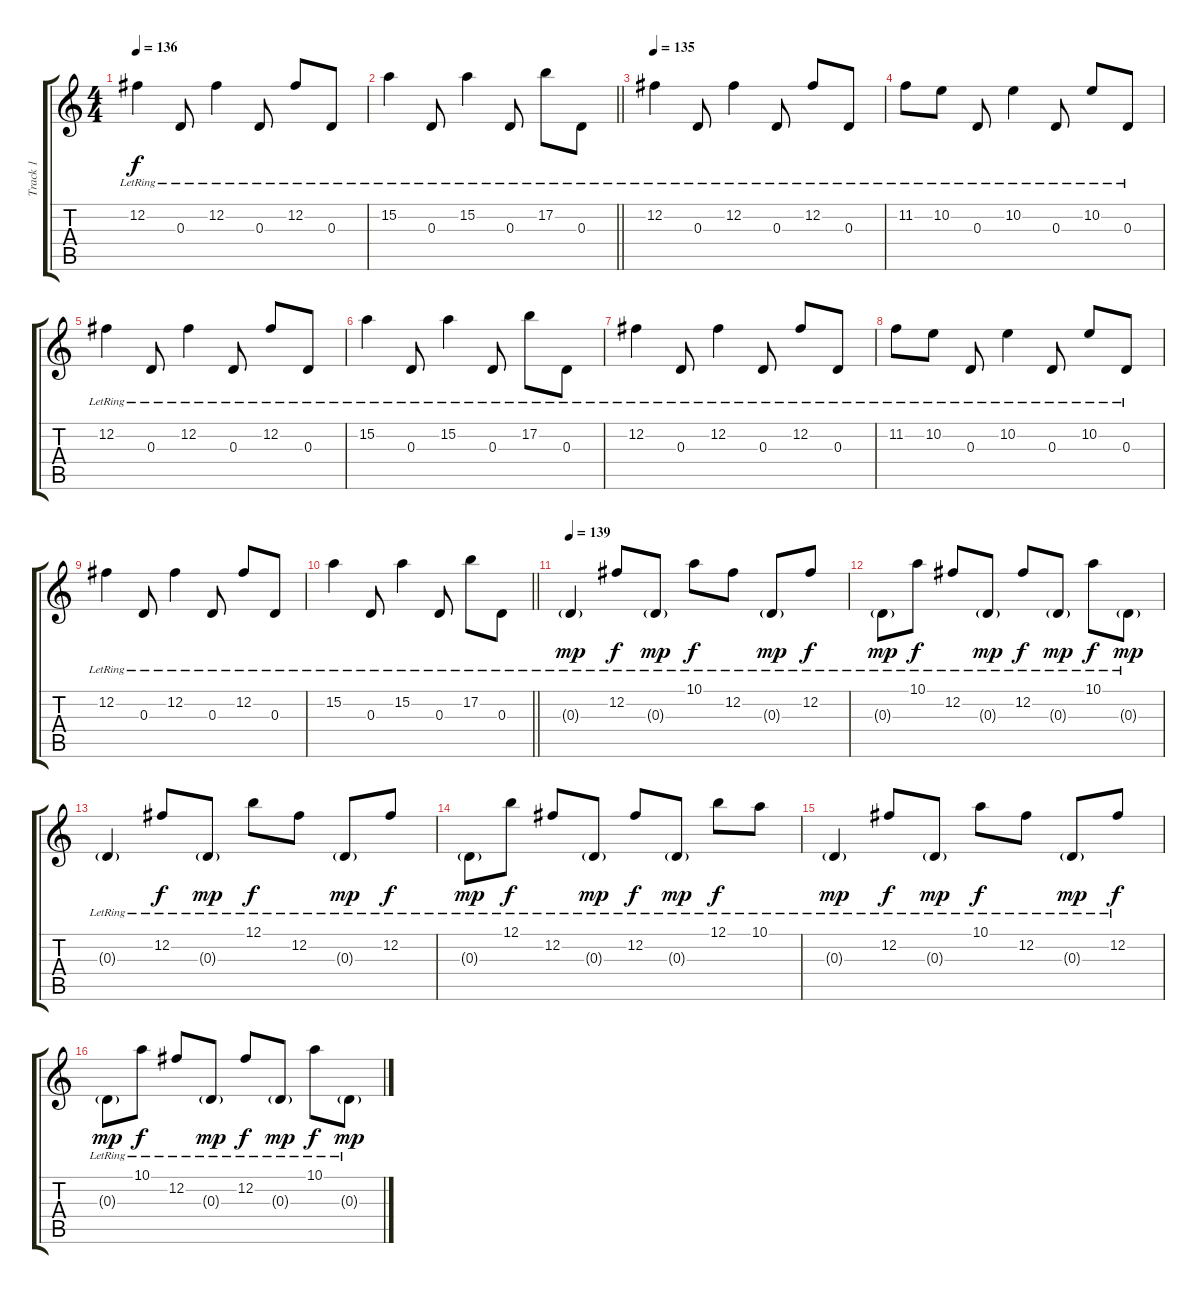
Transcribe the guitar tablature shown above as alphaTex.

\track ("Track 1" "Track 1") {instrument electricguitarjazz}
\staff {score tabs}
\tuning (B3 Gb3 D3 A2 E2 B1) {hide}
\ts (4 4)
\tempo 136
\clef g2
\ks c
12.2{lr}.4{dy f} 0.3{lr}.8 12.2{lr}.4 0.3{lr}.8 12.2{lr}.8 0.3{lr}.8 |
\barLineRight lightlight
15.2{lr}.4 0.3{lr}.8 15.2{lr}.4 0.3{lr}.8 17.2{lr}.8 0.3{lr}.8 |
\tempo 135
12.2{lr}.4 0.3{lr}.8 12.2{lr}.4 0.3{lr}.8 12.2{lr}.8 0.3{lr}.8 |
11.2{lr}.8 10.2{lr}.8 0.3{lr}.8 10.2{lr}.4 0.3{lr}.8 10.2{lr}.8 0.3{lr}.8 |
12.2{lr}.4 0.3{lr}.8 12.2{lr}.4 0.3{lr}.8 12.2{lr}.8 0.3{lr}.8 |
15.2{lr}.4 0.3{lr}.8 15.2{lr}.4 0.3{lr}.8 17.2{lr}.8 0.3{lr}.8 |
12.2{lr}.4 0.3{lr}.8 12.2{lr}.4 0.3{lr}.8 12.2{lr}.8 0.3{lr}.8 |
11.2{lr}.8 10.2{lr}.8 0.3{lr}.8 10.2{lr}.4 0.3{lr}.8 10.2{lr}.8 0.3{lr}.8 |
12.2{lr}.4 0.3{lr}.8 12.2{lr}.4 0.3{lr}.8 12.2{lr}.8 0.3{lr}.8 |
\barLineRight lightlight
15.2{lr}.4 0.3{lr}.8 15.2{lr}.4 0.3{lr}.8 17.2{lr}.8 0.3{lr}.8 |
\section ("" "")
\tempo 139
0.3{g lr}.4{dy mp} 12.2{lr}.8{dy f} 0.3{g lr}.8{dy mp} 10.1{lr}.8{dy f} 12.2{lr}.8 0.3{g lr}.8{dy mp} 12.2{lr}.8{dy f} |
0.3{g lr}.8{dy mp} 10.1{lr}.8{dy f} 12.2{lr}.8 0.3{g lr}.8{dy mp} 12.2{lr}.8{dy f} 0.3{g lr}.8{dy mp} 10.1{lr}.8{dy f} 0.3{g lr}.8{dy mp} |
0.3{g lr}.4 12.2{lr}.8{dy f} 0.3{g lr}.8{dy mp} 12.1{lr}.8{dy f} 12.2{lr}.8 0.3{g lr}.8{dy mp} 12.2{lr}.8{dy f} |
0.3{g lr}.8{dy mp} 12.1{lr}.8{dy f} 12.2{lr}.8 0.3{g lr}.8{dy mp} 12.2{lr}.8{dy f} 0.3{g lr}.8{dy mp} 12.1{lr}.8{dy f} 10.1{lr}.8 |
0.3{g lr}.4{dy mp} 12.2{lr}.8{dy f} 0.3{g lr}.8{dy mp} 10.1{lr}.8{dy f} 12.2{lr}.8 0.3{g lr}.8{dy mp} 12.2{lr}.8{dy f} |
0.3{g lr}.8{dy mp} 10.1{lr}.8{dy f} 12.2{lr}.8 0.3{g lr}.8{dy mp} 12.2{lr}.8{dy f} 0.3{g lr}.8{dy mp} 10.1{lr}.8{dy f} 0.3{g lr}.8{dy mp}
